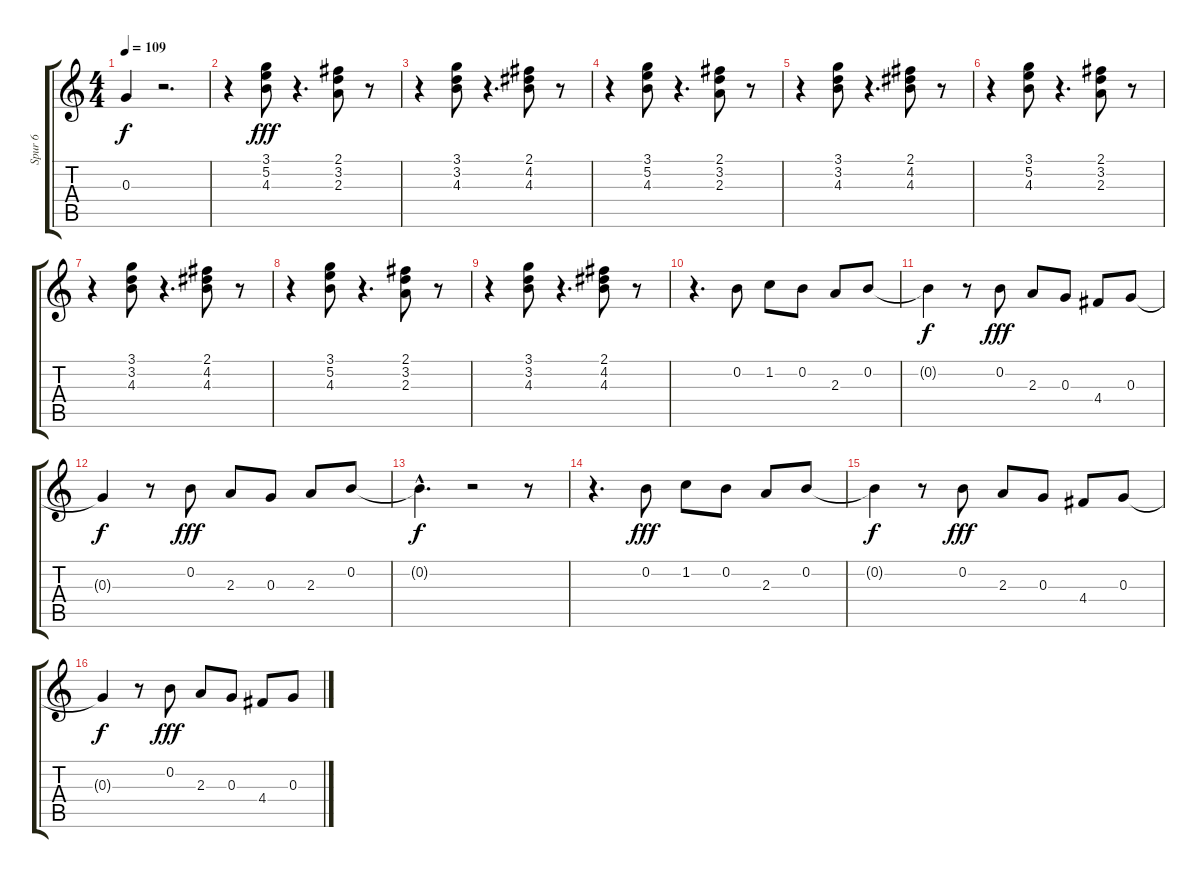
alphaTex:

\track ("Spur 6" "Spur 6") {instrument electricguitarjazz}
\staff {score tabs}
\tuning (E4 B3 G3 D3 A2 E2) {hide}
\ts (4 4)
\tempo 109
\clef g2
\ks c
0.3{t}.4{dy f} r.2{d} |
r.4 (3.1 5.2 4.3).8{dy fff} r.4{d} (2.1 3.2 2.3).8 r.8 |
r.4 (3.1 3.2 4.3).8 r.4{d} (2.1 4.2 4.3).8 r.8 |
r.4 (3.1 5.2 4.3).8 r.4{d} (2.1 3.2 2.3).8 r.8 |
r.4 (3.1 3.2 4.3).8 r.4{d} (2.1 4.2 4.3).8 r.8 |
r.4 (3.1 5.2 4.3).8 r.4{d} (2.1 3.2 2.3).8 r.8 |
r.4 (3.1 3.2 4.3).8 r.4{d} (2.1 4.2 4.3).8 r.8 |
r.4 (3.1 5.2 4.3).8 r.4{d} (2.1 3.2 2.3).8 r.8 |
r.4 (3.1 3.2 4.3).8 r.4{d} (2.1 4.2 4.3).8 r.8 |
r.4{d} 0.2.8 1.2.8 0.2.8 2.3.8 0.2.8 |
0.2{t}.4{dy f} r.8 0.2.8{dy fff} 2.3.8 0.3.8 4.4.8 0.3.8 |
0.3{t}.4{dy f} r.8 0.2.8{dy fff} 2.3.8 0.3.8 2.3.8 0.2.8 |
0.2{hac t}.4{d dy f} r.2 r.8 |
r.4{d} 0.2.8{dy fff} 1.2.8 0.2.8 2.3.8 0.2.8 |
0.2{t}.4{dy f} r.8 0.2.8{dy fff} 2.3.8 0.3.8 4.4.8 0.3.8 |
0.3{t}.4{dy f} r.8 0.2.8{dy fff} 2.3.8 0.3.8 4.4.8 0.3.8
